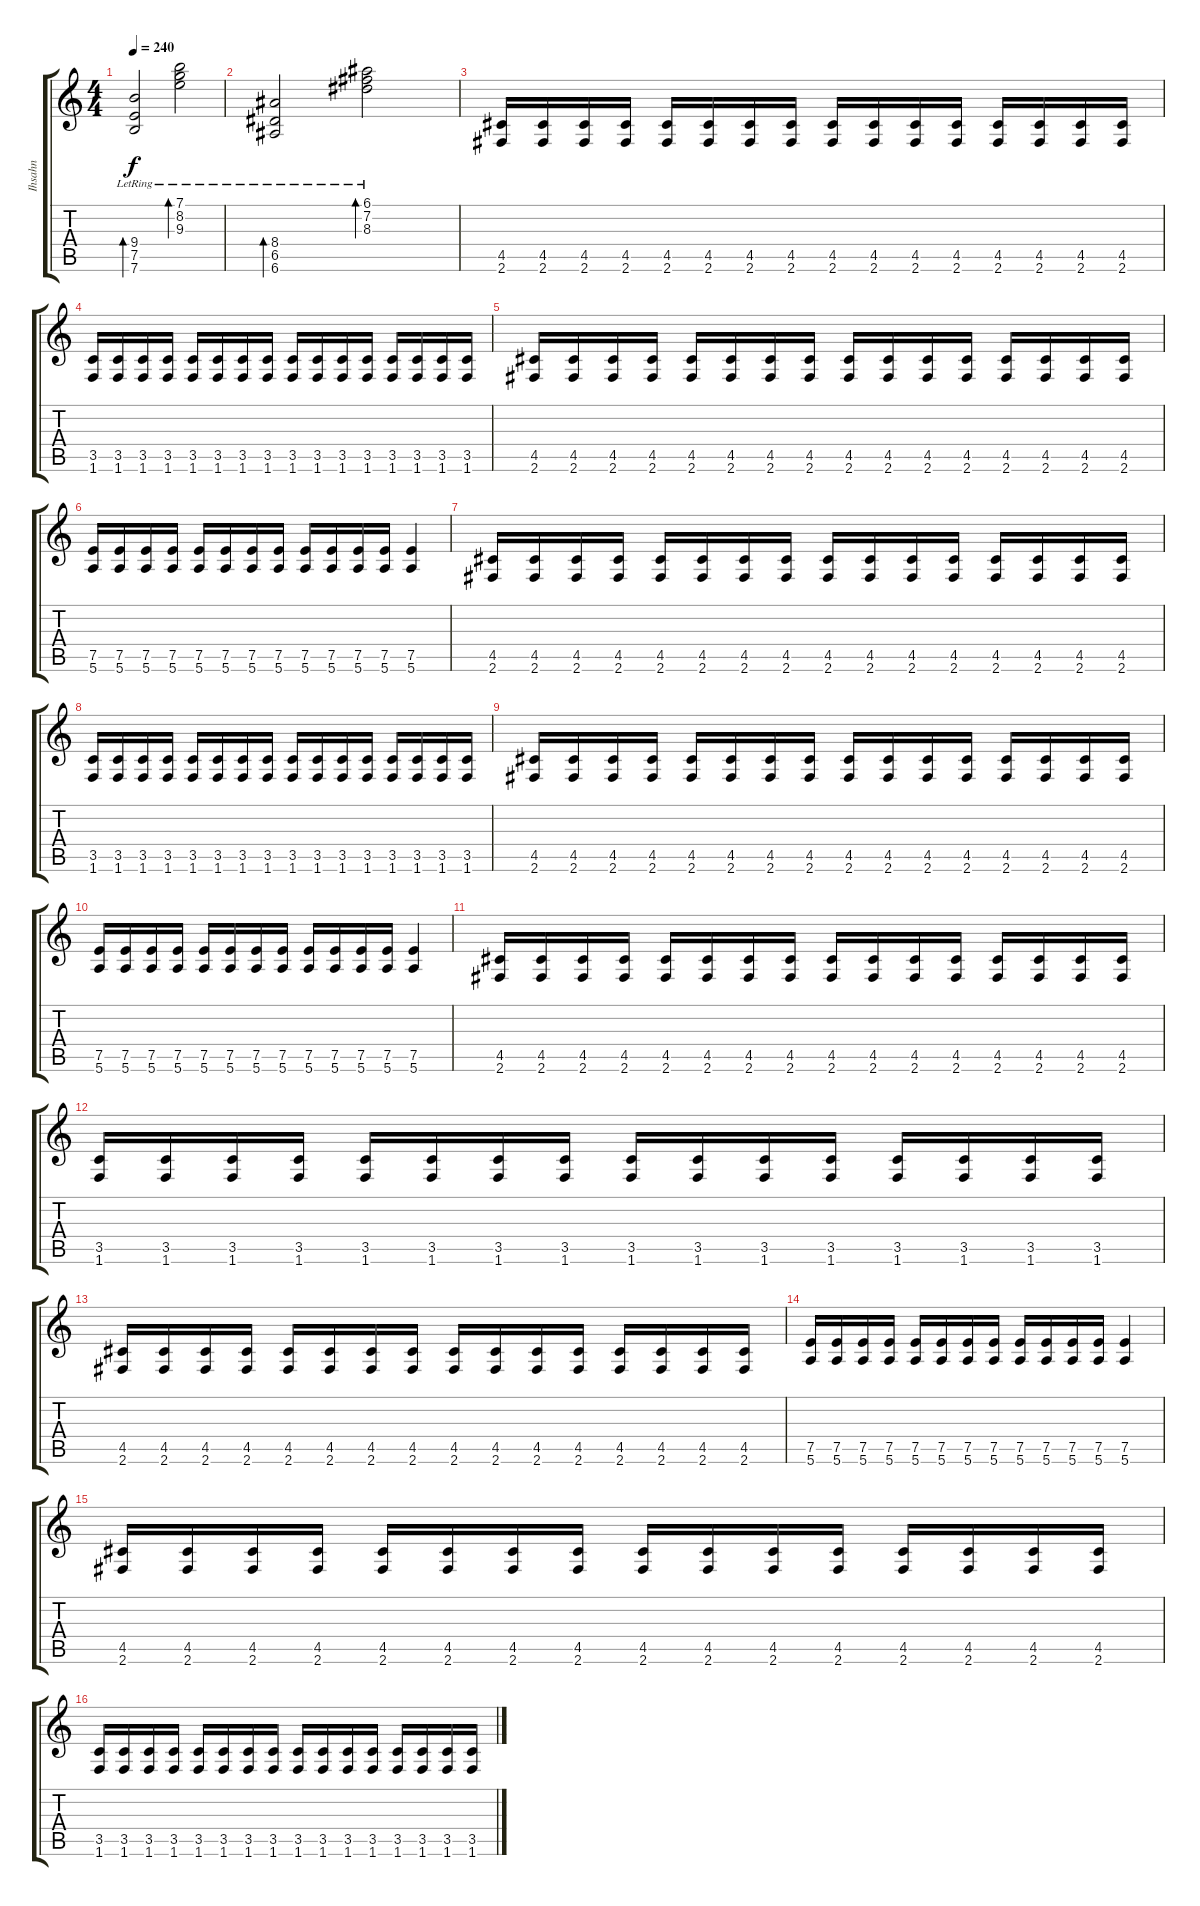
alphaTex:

\track ("Ihsahn" "Ihsahn") {instrument distortionguitar}
\staff {score tabs}
\tuning (E4 B3 G3 D3 A2 E2) {hide}
\ts (4 4)
\tempo 240
\clef g2
\ks c
(9.4{lr} 7.5{lr} 7.6{lr}).2{bd 480 dy f} (7.1{lr} 8.2{lr} 9.3{lr}).2{bd 480} |
(8.4{lr} 6.5{lr} 6.6{lr}).2{bd 480} (6.1{lr} 7.2{lr} 8.3{lr}).2{bd 480} |
(4.5 2.6).16 (4.5 2.6).16 (4.5 2.6).16 (4.5 2.6).16 (4.5 2.6).16 (4.5 2.6).16 (4.5 2.6).16 (4.5 2.6).16 (4.5 2.6).16 (4.5 2.6).16 (4.5 2.6).16 (4.5 2.6).16 (4.5 2.6).16 (4.5 2.6).16 (4.5 2.6).16 (4.5 2.6).16 |
(3.5 1.6).16 (3.5 1.6).16 (3.5 1.6).16 (3.5 1.6).16 (3.5 1.6).16 (3.5 1.6).16 (3.5 1.6).16 (3.5 1.6).16 (3.5 1.6).16 (3.5 1.6).16 (3.5 1.6).16 (3.5 1.6).16 (3.5 1.6).16 (3.5 1.6).16 (3.5 1.6).16 (3.5 1.6).16 |
(4.5 2.6).16 (4.5 2.6).16 (4.5 2.6).16 (4.5 2.6).16 (4.5 2.6).16 (4.5 2.6).16 (4.5 2.6).16 (4.5 2.6).16 (4.5 2.6).16 (4.5 2.6).16 (4.5 2.6).16 (4.5 2.6).16 (4.5 2.6).16 (4.5 2.6).16 (4.5 2.6).16 (4.5 2.6).16 |
(7.5 5.6).16 (7.5 5.6).16 (7.5 5.6).16 (7.5 5.6).16 (7.5 5.6).16 (7.5 5.6).16 (7.5 5.6).16 (7.5 5.6).16 (7.5 5.6).16 (7.5 5.6).16 (7.5 5.6).16 (7.5 5.6).16 (7.5 5.6).4 |
(4.5 2.6).16 (4.5 2.6).16 (4.5 2.6).16 (4.5 2.6).16 (4.5 2.6).16 (4.5 2.6).16 (4.5 2.6).16 (4.5 2.6).16 (4.5 2.6).16 (4.5 2.6).16 (4.5 2.6).16 (4.5 2.6).16 (4.5 2.6).16 (4.5 2.6).16 (4.5 2.6).16 (4.5 2.6).16 |
(3.5 1.6).16 (3.5 1.6).16 (3.5 1.6).16 (3.5 1.6).16 (3.5 1.6).16 (3.5 1.6).16 (3.5 1.6).16 (3.5 1.6).16 (3.5 1.6).16 (3.5 1.6).16 (3.5 1.6).16 (3.5 1.6).16 (3.5 1.6).16 (3.5 1.6).16 (3.5 1.6).16 (3.5 1.6).16 |
(4.5 2.6).16 (4.5 2.6).16 (4.5 2.6).16 (4.5 2.6).16 (4.5 2.6).16 (4.5 2.6).16 (4.5 2.6).16 (4.5 2.6).16 (4.5 2.6).16 (4.5 2.6).16 (4.5 2.6).16 (4.5 2.6).16 (4.5 2.6).16 (4.5 2.6).16 (4.5 2.6).16 (4.5 2.6).16 |
(7.5 5.6).16 (7.5 5.6).16 (7.5 5.6).16 (7.5 5.6).16 (7.5 5.6).16 (7.5 5.6).16 (7.5 5.6).16 (7.5 5.6).16 (7.5 5.6).16 (7.5 5.6).16 (7.5 5.6).16 (7.5 5.6).16 (7.5 5.6).4 |
(4.5 2.6).16 (4.5 2.6).16 (4.5 2.6).16 (4.5 2.6).16 (4.5 2.6).16 (4.5 2.6).16 (4.5 2.6).16 (4.5 2.6).16 (4.5 2.6).16 (4.5 2.6).16 (4.5 2.6).16 (4.5 2.6).16 (4.5 2.6).16 (4.5 2.6).16 (4.5 2.6).16 (4.5 2.6).16 |
(3.5 1.6).16 (3.5 1.6).16 (3.5 1.6).16 (3.5 1.6).16 (3.5 1.6).16 (3.5 1.6).16 (3.5 1.6).16 (3.5 1.6).16 (3.5 1.6).16 (3.5 1.6).16 (3.5 1.6).16 (3.5 1.6).16 (3.5 1.6).16 (3.5 1.6).16 (3.5 1.6).16 (3.5 1.6).16 |
(4.5 2.6).16 (4.5 2.6).16 (4.5 2.6).16 (4.5 2.6).16 (4.5 2.6).16 (4.5 2.6).16 (4.5 2.6).16 (4.5 2.6).16 (4.5 2.6).16 (4.5 2.6).16 (4.5 2.6).16 (4.5 2.6).16 (4.5 2.6).16 (4.5 2.6).16 (4.5 2.6).16 (4.5 2.6).16 |
(7.5 5.6).16 (7.5 5.6).16 (7.5 5.6).16 (7.5 5.6).16 (7.5 5.6).16 (7.5 5.6).16 (7.5 5.6).16 (7.5 5.6).16 (7.5 5.6).16 (7.5 5.6).16 (7.5 5.6).16 (7.5 5.6).16 (7.5 5.6).4 |
(4.5 2.6).16 (4.5 2.6).16 (4.5 2.6).16 (4.5 2.6).16 (4.5 2.6).16 (4.5 2.6).16 (4.5 2.6).16 (4.5 2.6).16 (4.5 2.6).16 (4.5 2.6).16 (4.5 2.6).16 (4.5 2.6).16 (4.5 2.6).16 (4.5 2.6).16 (4.5 2.6).16 (4.5 2.6).16 |
(3.5 1.6).16 (3.5 1.6).16 (3.5 1.6).16 (3.5 1.6).16 (3.5 1.6).16 (3.5 1.6).16 (3.5 1.6).16 (3.5 1.6).16 (3.5 1.6).16 (3.5 1.6).16 (3.5 1.6).16 (3.5 1.6).16 (3.5 1.6).16 (3.5 1.6).16 (3.5 1.6).16 (3.5 1.6).16
